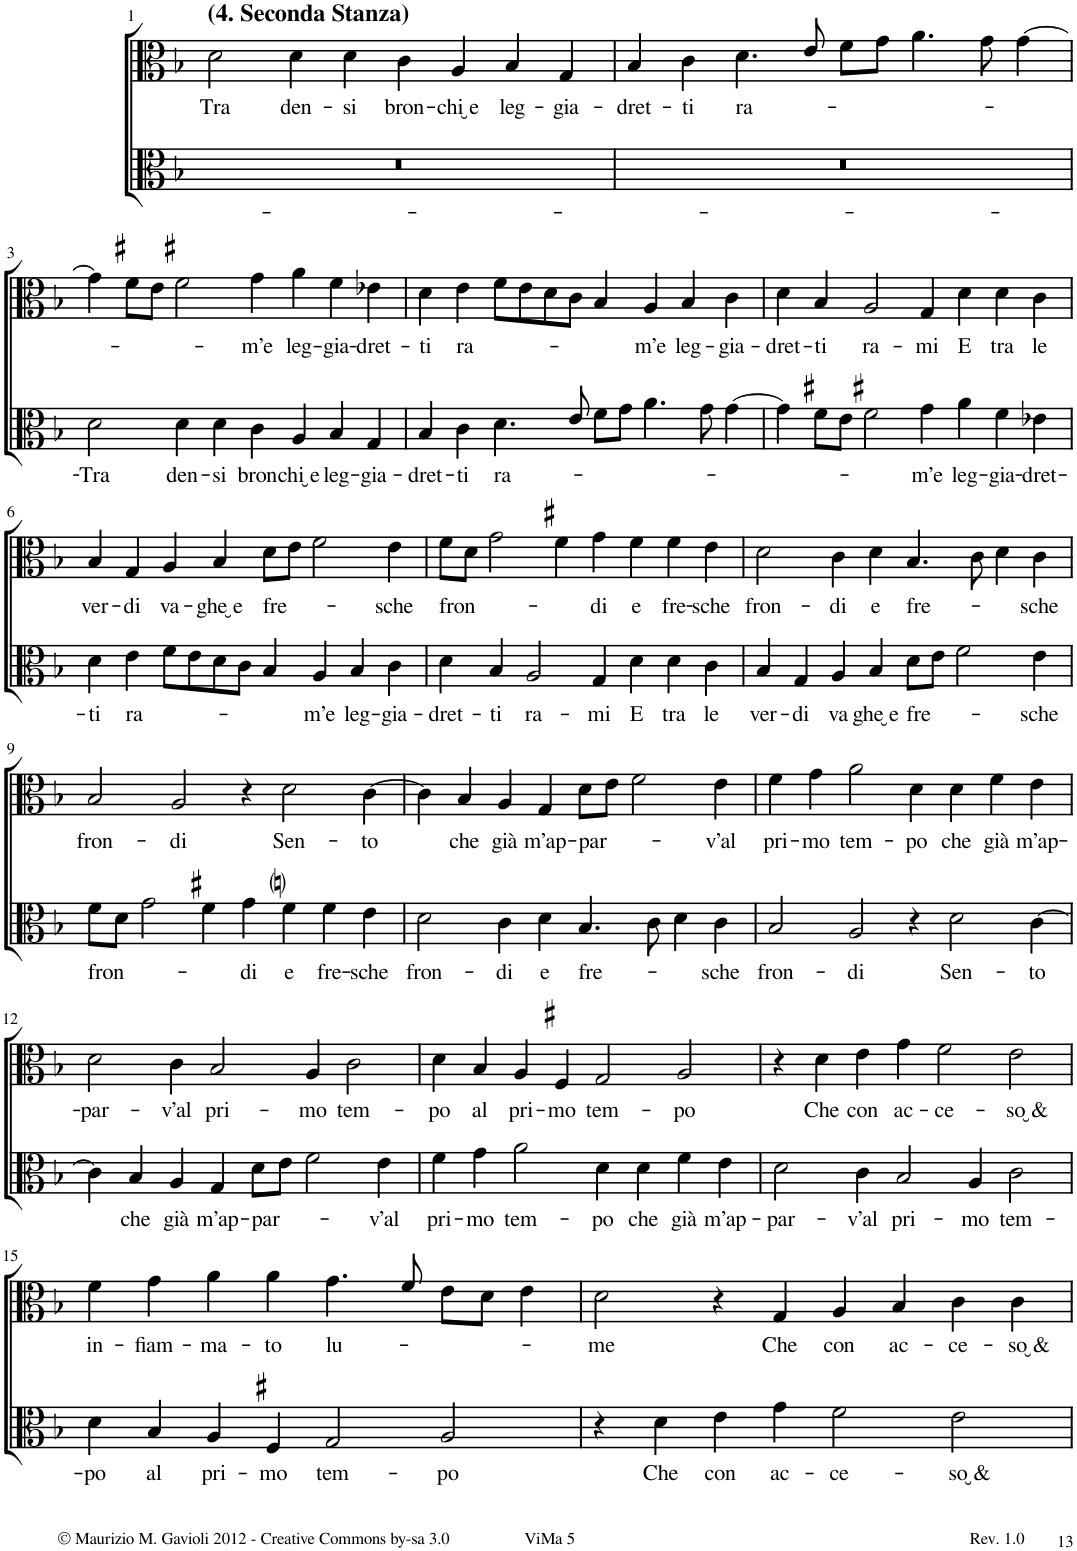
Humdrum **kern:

**kern	**text	**kern	**text
*part2	*part2	*part1	*part1
*staff2	*staff2	*staff1	*staff1
*I"Voice	*	*I"Voice	*
!!LO:PB:g=z
*clefC3	*	*clefC3	*
*k[b-]	*	*k[b-]	*
*M4/2	*	*M4/2	*
=1	=1	=1	=1
!	!	!LO:TX:a:B:t=(4. Seconda Stanza)	!
!	!	!	!LO:LY:b
0r	.	2d\	Tra
!	!	!	!LO:LY:b
.	.	4d\	den-
!	!	!	!LO:LY:b
.	.	4d\	-si
!	!	!	!LO:LY:b
.	.	4c\	bron-
!	!	!	!LO:LY:b
.	.	4A/	-chi ̮e
!	!	!	!LO:LY:b
.	.	4B-/	leg-
!	!	!	!LO:LY:b
.	.	4G/	-gia-
=2	=2	=2	=2
!	!	!	!LO:LY:b
0r	.	4B-/	-dret-
!	!	!	!LO:LY:b
.	.	4c\	-ti
!	!	!	!LO:LY:b
.	.	4.d\	ra-
.	.	8e/	.
.	.	8f\L	.
.	.	8g\J	.
.	.	4.a\	.
.	.	8g\	.
.	.	[4g\	.
!!LO:LB:g=z
=3	=3	=3	=3
!	!LO:LY:b	!	!
2d\	Tra	4g\]	.
.	.	8f#X\L	.
.	.	8e\J	.
!	!LO:LY:b	!	!
4d\	den-	2f#X\	.
!	!LO:LY:b	!	!
4d\	-si	.	.
!	!LO:LY:b	!	!LO:LY:b
4c\	bron-	4g\	-m’e
!	!LO:LY:b	!	!LO:LY:b
4A/	-chi ̮e	4a\	leg-
!	!LO:LY:b	!	!LO:LY:b
4B-/	leg-	4fn\	-gia-
!	!LO:LY:b	!	!LO:LY:b
4G/	-gia-	4e-X\	-dret-
=4	=4	=4	=4
!	!LO:LY:b	!	!LO:LY:b
4B-/	-dret-	4d\	-ti
!	!LO:LY:b	!	!LO:LY:b
4c\	-ti	4e\	ra-
!	!LO:LY:b	!	!
4.d\	ra-	8f\L	.
.	.	8e\	.
.	.	8d\	.
8e/	.	8c\J	.
8f\L	.	4B-/	.
8g\J	.	.	.
!	!	!	!LO:LY:b
4.a\	.	4A/	-m’e
!	!	!	!LO:LY:b
.	.	4B-/	leg-
8g\	.	.	.
!	!	!	!LO:LY:b
[4g\	.	4c\	-gia-
=5	=5	=5	=5
!	!	!	!LO:LY:b
4g\]	.	4d\	-dret-
!	!	!	!LO:LY:b
8f#X\L	.	4B-/	-ti
8e\J	.	.	.
!	!	!	!LO:LY:b
2f#X\	.	2A/	ra-
!	!LO:LY:b	!	!LO:LY:b
4g\	-m’e	4G/	-mi
!	!LO:LY:b	!	!LO:LY:b
4a\	leg-	4d\	E
!	!LO:LY:b	!	!LO:LY:b
4fn\	-gia-	4d\	tra
!	!LO:LY:b	!	!LO:LY:b
4e-X\	-dret-	4c\	le
!!LO:LB:g=z
=6	=6	=6	=6
!	!LO:LY:b	!	!LO:LY:b
4d\	-ti	4B-/	ver-
!	!LO:LY:b	!	!LO:LY:b
4e\	ra-	4G/	-di
!	!	!	!LO:LY:b
8f\L	.	4A/	va-
8e\	.	.	.
!	!	!	!LO:LY:b
8d\	.	4B-/	-ghe ̮e
8c\J	.	.	.
!	!	!	!LO:LY:b
4B-/	.	8d\L	fre-
.	.	8e\J	.
!	!LO:LY:b	!	!
4A/	-m’e	2f\	.
!	!LO:LY:b	!	!
4B-/	leg-	.	.
!	!LO:LY:b	!	!LO:LY:b
4c\	-gia-	4e\	-sche
=7	=7	=7	=7
!	!LO:LY:b	!	!LO:LY:b
4d\	-dret-	8f\L	fron-
.	.	8d\J	.
!	!LO:LY:b	!	!
4B-/	-ti	2g\	.
!	!LO:LY:b	!	!
2A/	ra-	.	.
.	.	4f#X\	.
!	!LO:LY:b	!	!LO:LY:b
4G/	-mi	4g\	-di
!	!LO:LY:b	!	!LO:LY:b
4d\	E	4fn\	e
!	!LO:LY:b	!	!LO:LY:b
4d\	tra	4f\	fre-
!	!LO:LY:b	!	!LO:LY:b
4c\	le	4e\	-sche
=8	=8	=8	=8
!	!LO:LY:b	!	!LO:LY:b
4B-/	ver-	2d\	fron-
!	!LO:LY:b	!	!
4G/	-di	.	.
!	!LO:LY:b	!	!LO:LY:b
4A/	va-	4c\	-di
!	!LO:LY:b	!	!LO:LY:b
4B-/	-ghe ̮e	4d\	e
!	!LO:LY:b	!	!LO:LY:b
8d\L	fre-	4.B-/	fre-
8e\J	.	.	.
2f\	.	.	.
.	.	8c\	.
.	.	4d\	.
!	!LO:LY:b	!	!LO:LY:b
4e\	-sche	4c\	-sche
!!LO:LB:g=z
=9	=9	=9	=9
!	!LO:LY:b	!	!LO:LY:b
8f\L	fron-	2B-/	fron-
8d\J	.	.	.
2g\	.	.	.
!	!	!	!LO:LY:b
.	.	2A/	-di
4f#X\	.	.	.
!	!LO:LY:b	!	!
4g\	-di	4r	.
!	!LO:LY:b	!	!LO:LY:b
4fni\	e	2d\	Sen-
!	!LO:LY:b	!	!
4f\	fre-	.	.
!	!LO:LY:b	!	!LO:LY:b
4e\	-sche	[4c\	-to
=10	=10	=10	=10
!	!LO:LY:b	!	!
2d\	fron-	4c\]	.
!	!	!	!LO:LY:b
.	.	4B-/	che
!	!LO:LY:b	!	!LO:LY:b
4c\	-di	4A/	già
!	!LO:LY:b	!	!LO:LY:b
4d\	e	4G/	m’ap-
!	!LO:LY:b	!	!LO:LY:b
4.B-/	fre-	8d\L	-par-
.	.	8e\J	.
.	.	2f\	.
8c\	.	.	.
4d\	.	.	.
!	!LO:LY:b	!	!LO:LY:b
4c\	-sche	4e\	-v’al
=11	=11	=11	=11
!	!LO:LY:b	!	!LO:LY:b
2B-/	fron-	4f\	pri-
!	!	!	!LO:LY:b
.	.	4g\	-mo
!	!LO:LY:b	!	!LO:LY:b
2A/	-di	2a\	tem-
!	!	!	!LO:LY:b
4r	.	4d\	-po
!	!LO:LY:b	!	!LO:LY:b
2d\	Sen-	4d\	che
!	!	!	!LO:LY:b
.	.	4f\	già
!	!LO:LY:b	!	!LO:LY:b
[4c\	-to	4e\	m’ap-
!!LO:LB:g=z
=12	=12	=12	=12
!	!	!	!LO:LY:b
4c\]	.	2d\	-par-
!	!LO:LY:b	!	!
4B-/	che	.	.
!	!LO:LY:b	!	!LO:LY:b
4A/	già	4c\	-v’al
!	!LO:LY:b	!	!LO:LY:b
4G/	m’ap-	2B-/	pri-
!	!LO:LY:b	!	!
8d\L	-par-	.	.
8e\J	.	.	.
!	!	!	!LO:LY:b
2f\	.	4A/	-mo
!	!	!	!LO:LY:b
.	.	2c\	tem-
!	!LO:LY:b	!	!
4e\	-v’al	.	.
=13	=13	=13	=13
!	!LO:LY:b	!	!LO:LY:b
4f\	pri-	4d\	-po
!	!LO:LY:b	!	!LO:LY:b
4g\	-mo	4B-/	al
!	!LO:LY:b	!	!LO:LY:b
2a\	tem-	4A/	pri-
!	!	!	!LO:LY:b
.	.	4F#X/	-mo
!	!LO:LY:b	!	!LO:LY:b
4d\	-po	2G/	tem-
!	!LO:LY:b	!	!
4d\	che	.	.
!	!LO:LY:b	!	!LO:LY:b
4f\	già	2A/	-po
!	!LO:LY:b	!	!
4e\	m’ap-	.	.
=14	=14	=14	=14
!	!LO:LY:b	!	!
2d\	-par-	4r	.
!	!	!	!LO:LY:b
.	.	4d\	Che
!	!LO:LY:b	!	!LO:LY:b
4c\	-v’al	4e\	con
!	!LO:LY:b	!	!LO:LY:b
2B-/	pri-	4g\	ac-
!	!	!	!LO:LY:b
.	.	2f\	-ce-
!	!LO:LY:b	!	!
4A/	-mo	.	.
!	!LO:LY:b	!	!LO:LY:b
2c\	tem-	2e\	-so ̮&
!!LO:LB:g=z
=15	=15	=15	=15
!	!LO:LY:b	!	!LO:LY:b
4d\	-po	4f\	in-
!	!LO:LY:b	!	!LO:LY:b
4B-/	al	4g\	-fiam-
!	!LO:LY:b	!	!LO:LY:b
4A/	pri-	4a\	-ma-
!	!LO:LY:b	!	!LO:LY:b
4F#X/	-mo	4a\	-to
!	!LO:LY:b	!	!LO:LY:b
2G/	tem-	4.g\	lu-
.	.	8f/	.
!	!LO:LY:b	!	!
2A/	-po	8e\L	.
.	.	8d\J	.
.	.	4e\	.
=16	=16	=16	=16
!	!	!	!LO:LY:b
4r	.	2d\	-me
!	!LO:LY:b	!	!
4d\	Che	.	.
!	!LO:LY:b	!	!
4e\	con	4r	.
!	!LO:LY:b	!	!LO:LY:b
4g\	ac-	4G/	Che
!	!LO:LY:b	!	!LO:LY:b
2f\	-ce-	4A/	con
!	!	!	!LO:LY:b
.	.	4B-/	ac-
!	!LO:LY:b	!	!LO:LY:b
2e\	-so ̮&	4c\	-ce-
!	!	!	!LO:LY:b
.	.	4c\	-so ̮&
=	=	=	=
*-	*-	*-	*-
